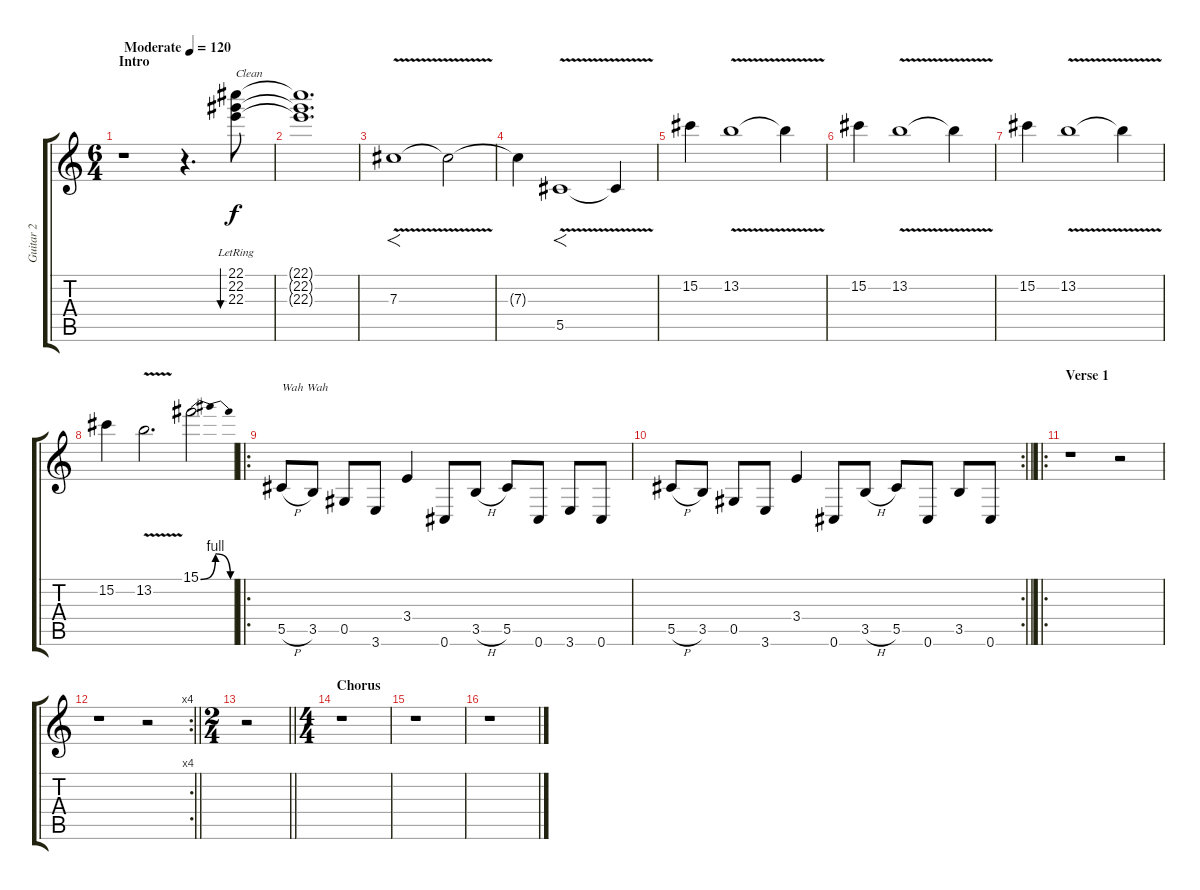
\track ("Guitar 2" "Guitar 2") {instrument acousticguitarnylon}
\staff {score tabs}
\tuning (Eb4 Bb3 Gb3 Db3 Ab2 Db2) {hide}
\ts (6 4)
\section ("" "Intro")
\tempo (120 "Moderate")
\clef g2
\ks c
r.1{dy f instrument acousticguitarnylon} r.4{d} (22.1{lr} 22.2 22.3).8{bu 480 txt "Clean"} |
(22.1{t} 22.2{t} 22.3{t}).1{d} |
7.3{v}.1{f} 7.3{t}.2 |
7.3{t}.4 5.5{v}.1{f} 5.5{t}.4 |
15.2.4 13.2{v}.1 13.2{t}.4 |
15.2.4 13.2{v}.1 13.2{t}.4 |
15.2.4 13.2{v}.1 13.2{t}.4 |
15.2.4 13.2{v}.2{d} 15.1{be (bendrelease 0 0 10 4 50 4 60 0)}.2 |
\ro
5.5{h}.8{txt "Wah Wah"} 3.5.8 0.5.8 3.6.8 3.4.4 0.6.8 3.5{h}.8 5.5.8 0.6.8 3.6.8 0.6.8 |
\rc 2
\barLineRight lightlight
5.5{h}.8 3.5.8 0.5.8 3.6.8 3.4.4 0.6.8 3.5{h}.8 5.5.8 0.6.8 3.5.8 0.6.8 |
\ro
\section ("" "Verse 1")
r.1 r.2 |
\rc 4
\barLineRight lightlight
r.1 r.2 |
\ts (2 4)
\barLineRight lightlight
r.2 |
\ts (4 4)
\section ("" "Chorus")
r.1 |
r.1 |
r.1
